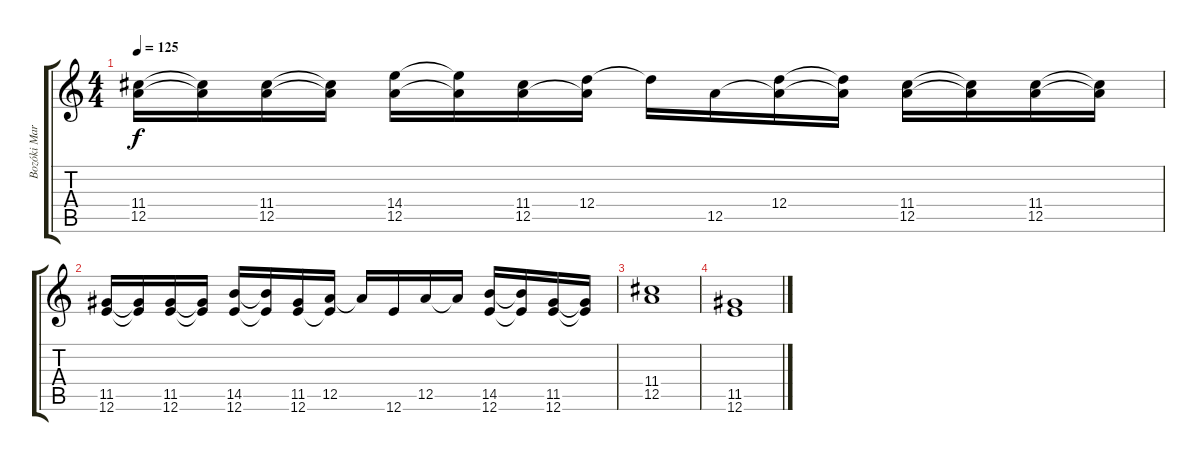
\track ("Bozóki Marci - Szólógitár" "Bozóki Mar") {instrument overdrivenguitar}
\staff {score tabs}
\tuning (E4 B3 G3 D3 A2 E2) {hide}
\ts (4 4)
\tempo 125
\clef g2
\ks c
(11.4 12.5).16{dy f} (11.4{t} 12.5{t}).16 (11.4 12.5).16 (11.4{t} 12.5{t}).16 (14.4 12.5).16 (14.4{t} 12.5{t}).16 (11.4 12.5).16 (12.4 12.5{t}).16 12.4{t}.16 12.5.16 (12.4 12.5{t}).16 (12.4{t} 12.5{t}).16 (11.4 12.5).16 (11.4{t} 12.5{t}).16 (11.4 12.5).16 (11.4{t} 12.5{t}).16 |
(11.5 12.6).16 (11.5{t} 12.6{t}).16 (11.5 12.6).16 (11.5{t} 12.6{t}).16 (14.5 12.6).16 (14.5{t} 12.6{t}).16 (11.5 12.6).16 (12.5 12.6{t}).16 12.5{t}.16 12.6.16 12.5.16 12.5{t}.16 (14.5 12.6).16 (14.5{t} 12.6{t}).16 (11.5 12.6).16 (11.5{t} 12.6{t}).16 |
(11.4 12.5).1 |
(11.5 12.6).1
